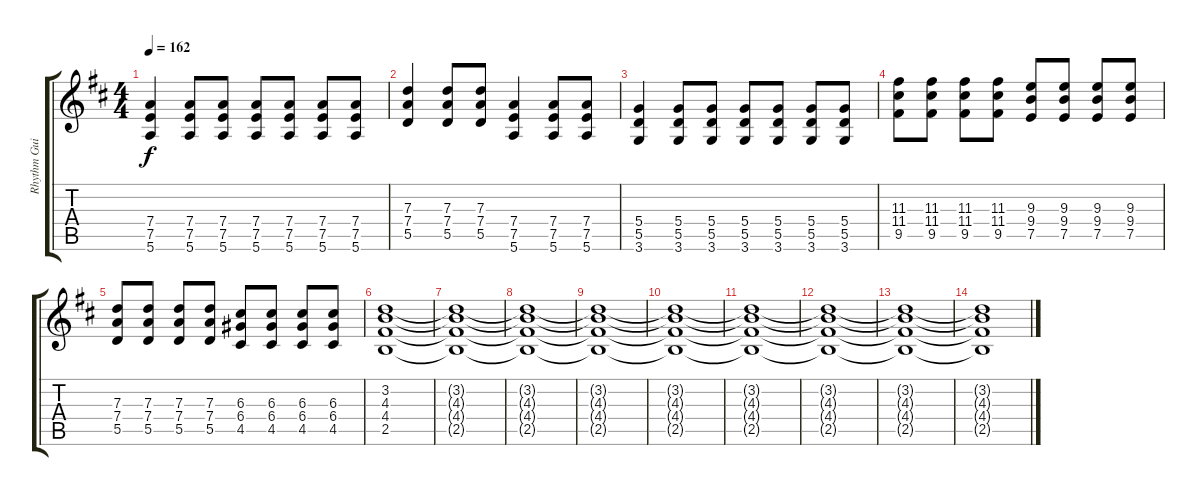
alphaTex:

\track ("Rhythm Guitar 2" "Rhythm Gui") {instrument distortionguitar}
\staff {score tabs}
\tuning (E4 B3 G3 D3 A2 E2) {hide}
\ts (4 4)
\tempo 162
\clef g2
\ks d
(7.4 7.5 5.6).4{dy f} (7.4 7.5 5.6).8 (7.4 7.5 5.6).8 (7.4 7.5 5.6).8 (7.4 7.5 5.6).8 (7.4 7.5 5.6).8 (7.4 7.5 5.6).8 |
(7.3 7.4 5.5).4 (7.3 7.4 5.5).8 (7.3 7.4 5.5).8 (7.4 7.5 5.6).4 (7.4 7.5 5.6).8 (7.4 7.5 5.6).8 |
(5.4 5.5 3.6).4 (5.4 5.5 3.6).8 (5.4 5.5 3.6).8 (5.4 5.5 3.6).8 (5.4 5.5 3.6).8 (5.4 5.5 3.6).8 (5.4 5.5 3.6).8 |
(11.3 11.4 9.5).8 (11.3 11.4 9.5).8 (11.3 11.4 9.5).8 (11.3 11.4 9.5).8 (9.3 9.4 7.5).8 (9.3 9.4 7.5).8 (9.3 9.4 7.5).8 (9.3 9.4 7.5).8 |
(7.3 7.4 5.5).8 (7.3 7.4 5.5).8 (7.3 7.4 5.5).8 (7.3 7.4 5.5).8 (6.3 6.4 4.5).8 (6.3 6.4 4.5).8 (6.3 6.4 4.5).8 (6.3 6.4 4.5).8 |
(3.2 4.3 4.4 2.5).1 |
(3.2{t} 4.3{t} 4.4{t} 2.5{t}).1 |
(3.2{t} 4.3{t} 4.4{t} 2.5{t}).1 |
(3.2{t} 4.3{t} 4.4{t} 2.5{t}).1 |
(3.2{t} 4.3{t} 4.4{t} 2.5{t}).1 |
(3.2{t} 4.3{t} 4.4{t} 2.5{t}).1 |
(3.2{t} 4.3{t} 4.4{t} 2.5{t}).1 |
(3.2{t} 4.3{t} 4.4{t} 2.5{t}).1 |
(3.2{t} 4.3{t} 4.4{t} 2.5{t}).1
